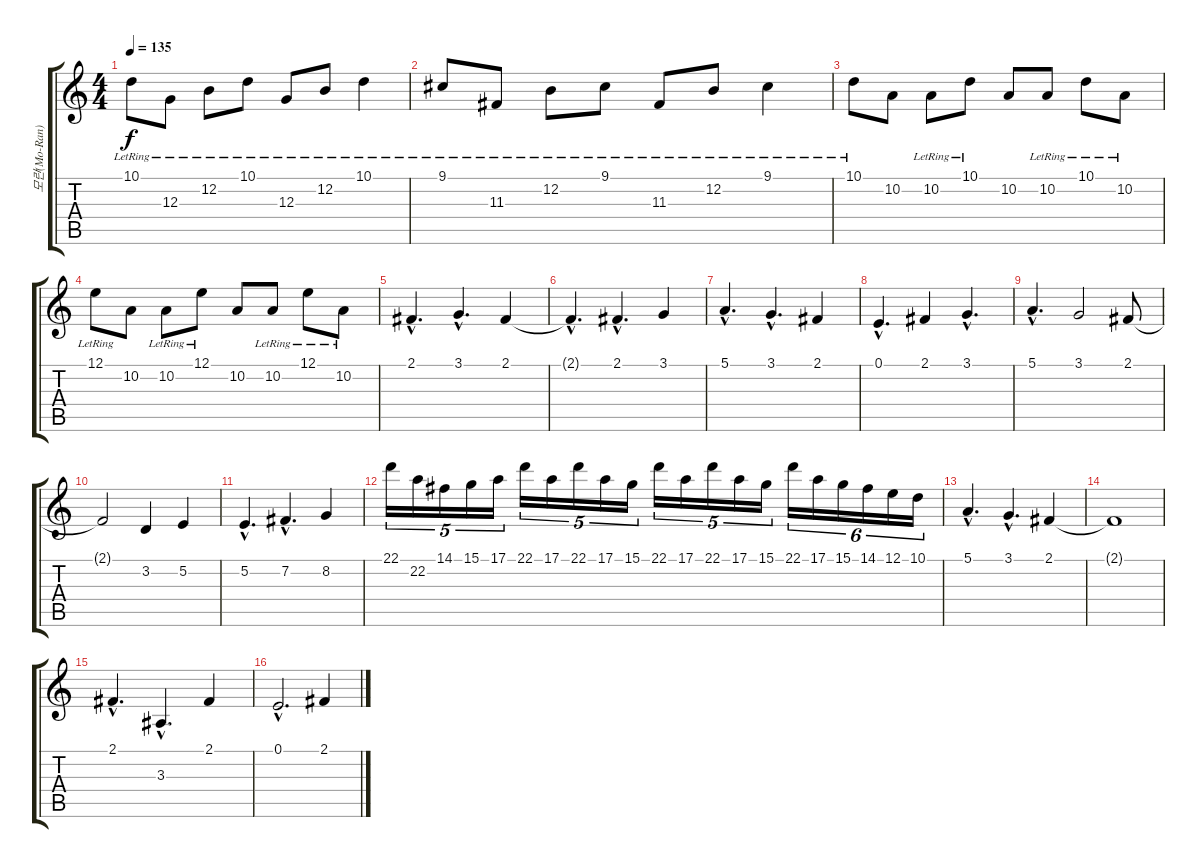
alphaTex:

\track ("모란(Mo-Ran)" "모란(Mo-Ran)") {instrument electricgrandpiano}
\staff {score tabs}
\tuning (E4 B3 G3 D3 A2 E2) {hide}
\ts (4 4)
\tempo 135
\clef g2
\ks c
10.1{lr}.8{dy f} 12.3{lr}.8 12.2{lr}.8 10.1{lr}.8 12.3{lr}.8 12.2{lr}.8 10.1{lr}.4 |
9.1{lr}.8 11.3{lr}.8 12.2{lr}.8 9.1{lr}.8 11.3{lr}.8 12.2{lr}.8 9.1{lr}.4 |
10.1{lr}.8 10.2.8 10.2{lr}.8 10.1{lr}.8 10.2.8 10.2{lr}.8 10.1{lr}.8 10.2{lr}.8 |
12.1{lr}.8 10.2.8 10.2{lr}.8 12.1{lr}.8 10.2.8 10.2{lr}.8 12.1{lr}.8 10.2{lr}.8 |
2.1{hac}.4{d} 3.1{hac}.4{d} 2.1.4 |
2.1{hac t}.4{d} 2.1{hac}.4{d} 3.1.4 |
5.1{hac}.4{d} 3.1{hac}.4{d} 2.1.4 |
0.1{hac}.4{d} 2.1.4 3.1{hac}.4{d} |
5.1{hac}.4{d} 3.1.2 2.1.8 |
2.1{t}.2 3.2.4 5.2.4 |
5.2{hac}.4{d} 7.2{hac}.4{d} 8.2.4 |
22.1.16{tu (5 4)} 22.2.16{tu (5 4)} 14.1.16{tu (5 4)} 15.1.16{tu (5 4)} 17.1.16{tu (5 4)} 22.1.16{tu (5 4)} 17.1.16{tu (5 4)} 22.1.16{tu (5 4)} 17.1.16{tu (5 4)} 15.1.16{tu (5 4)} 22.1.16{tu (5 4)} 17.1.16{tu (5 4)} 22.1.16{tu (5 4)} 17.1.16{tu (5 4)} 15.1.16{tu (5 4)} 22.1.16{tu (6 4)} 17.1.16{tu (6 4)} 15.1.16{tu (6 4)} 14.1.16{tu (6 4)} 12.1.16{tu (6 4)} 10.1.16{tu (6 4)} |
5.1{hac}.4{d} 3.1{hac}.4{d} 2.1.4 |
2.1{t}.1 |
2.1{hac}.4{d} 3.3{hac}.4{d} 2.1.4 |
0.1{hac}.2{d} 2.1.4
